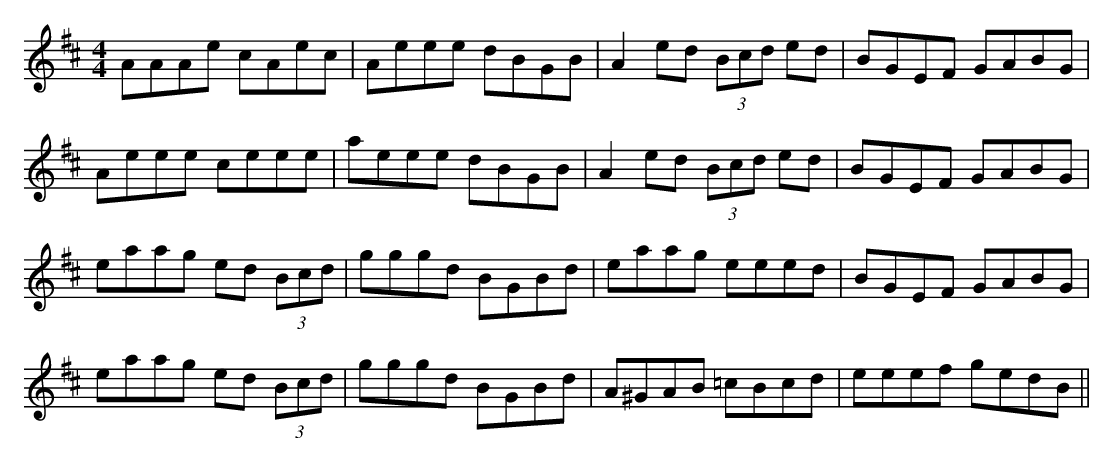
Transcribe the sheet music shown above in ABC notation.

X:1
M:4/4
K:Amix
AAAe cAec|Aeee dBGB|A2 ed (3Bcd ed|BGEF GABG|
Aeee ceee|aeee dBGB|A2 ed (3Bcd ed|BGEF GABG|
eaag ed (3Bcd|gggd BGBd|eaag eeed|BGEF GABG|
eaag ed (3Bcd|gggd BGBd|A^GAB =cBcd|eeef gedB||
